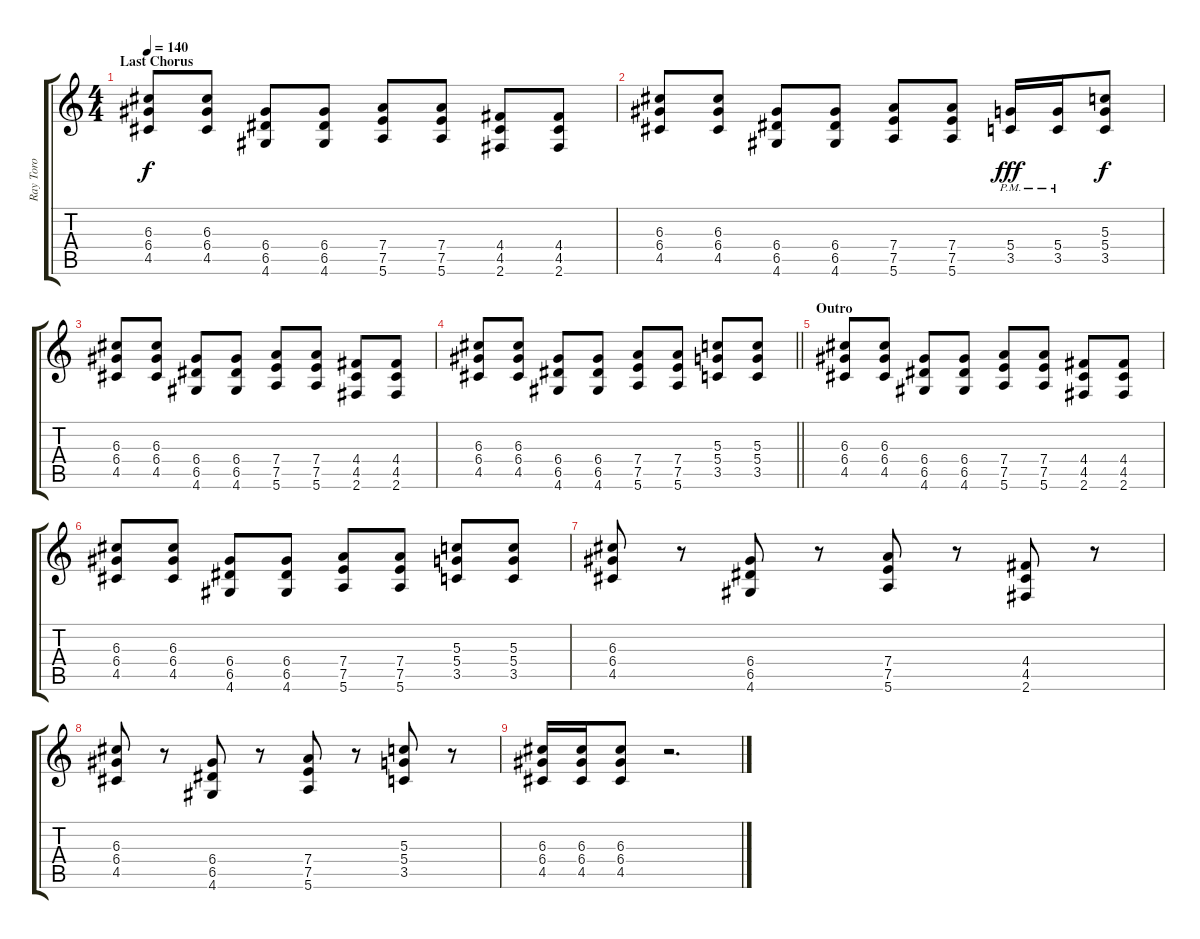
\track ("Ray Toro" "Ray Toro") {instrument distortionguitar}
\staff {score tabs}
\tuning (E4 B3 G3 D3 A2 E2) {hide}
\ts (4 4)
\section ("" "Last Chorus")
\tempo 140
\clef g2
\ks c
(6.3 6.4 4.5).8{dy f volume 12 balance 2} (6.3 6.4 4.5).8 (6.4 6.5 4.6).8 (6.4 6.5 4.6).8 (7.4 7.5 5.6).8 (7.4 7.5 5.6).8 (4.4 4.5 2.6).8 (4.4 4.5 2.6).8 |
(6.3 6.4 4.5).8 (6.3 6.4 4.5).8 (6.4 6.5 4.6).8 (6.4 6.5 4.6).8 (7.4 7.5 5.6).8 (7.4 7.5 5.6).8 (5.4{pm} 3.5{pm}).16{dy fff} (5.4{pm} 3.5{pm}).16 (5.3 5.4 3.5).8{dy f} |
(6.3 6.4 4.5).8 (6.3 6.4 4.5).8 (6.4 6.5 4.6).8 (6.4 6.5 4.6).8 (7.4 7.5 5.6).8 (7.4 7.5 5.6).8 (4.4 4.5 2.6).8 (4.4 4.5 2.6).8 |
\barLineRight lightlight
(6.3 6.4 4.5).8 (6.3 6.4 4.5).8 (6.4 6.5 4.6).8 (6.4 6.5 4.6).8 (7.4 7.5 5.6).8 (7.4 7.5 5.6).8 (5.3 5.4 3.5).8 (5.3 5.4 3.5).8 |
\section ("" "Outro")
(6.3 6.4 4.5).8 (6.3 6.4 4.5).8 (6.4 6.5 4.6).8 (6.4 6.5 4.6).8 (7.4 7.5 5.6).8 (7.4 7.5 5.6).8 (4.4 4.5 2.6).8 (4.4 4.5 2.6).8 |
(6.3 6.4 4.5).8 (6.3 6.4 4.5).8 (6.4 6.5 4.6).8 (6.4 6.5 4.6).8 (7.4 7.5 5.6).8 (7.4 7.5 5.6).8 (5.3 5.4 3.5).8 (5.3 5.4 3.5).8 |
(6.3 6.4 4.5).8 r.8 (6.4 6.5 4.6).8 r.8 (7.4 7.5 5.6).8 r.8 (4.4 4.5 2.6).8 r.8 |
(6.3 6.4 4.5).8 r.8 (6.4 6.5 4.6).8 r.8 (7.4 7.5 5.6).8 r.8 (5.3 5.4 3.5).8 r.8 |
(6.3 6.4 4.5).16 (6.3 6.4 4.5).16 (6.3 6.4 4.5).8 r.2{d}
